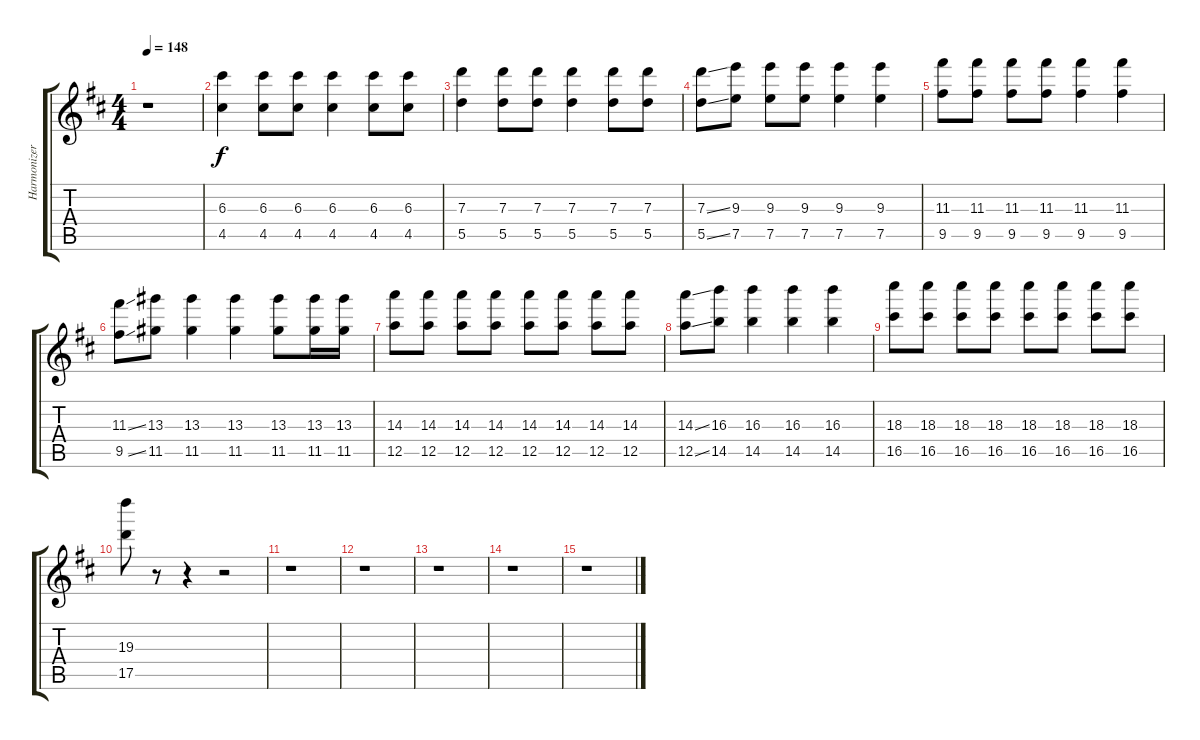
\track ("Harmonizer effect" "Harmonizer") {instrument distortionguitar}
\staff {score tabs}
\tuning (E5 B4 G4 D4 A3 E3) {hide}
\ts (4 4)
\tempo 148
\clef g2
\ks d
r.1{dy f} |
(6.3 4.5).4 (6.3 4.5).8 (6.3 4.5).8 (6.3 4.5).4 (6.3 4.5).8 (6.3 4.5).8 |
(7.3 5.5).4 (7.3 5.5).8 (7.3 5.5).8 (7.3 5.5).4 (7.3 5.5).8 (7.3 5.5).8 |
(7.3{ss} 5.5{ss}).8 (9.3 7.5).8 (9.3 7.5).8 (9.3 7.5).8 (9.3 7.5).4 (9.3 7.5).4 |
(11.3 9.5).8 (11.3 9.5).8 (11.3 9.5).8 (11.3 9.5).8 (11.3 9.5).4 (11.3 9.5).4 |
(11.3{ss} 9.5{ss}).8 (13.3 11.5).8 (13.3 11.5).4 (13.3 11.5).4 (13.3 11.5).8 (13.3 11.5).16 (13.3 11.5).16 |
(14.3 12.5).8 (14.3 12.5).8 (14.3 12.5).8 (14.3 12.5).8 (14.3 12.5).8 (14.3 12.5).8 (14.3 12.5).8 (14.3 12.5).8 |
(14.3{ss} 12.5{ss}).8 (16.3 14.5).8 (16.3 14.5).4 (16.3 14.5).4 (16.3 14.5).4 |
(18.3 16.5).8 (18.3 16.5).8 (18.3 16.5).8 (18.3 16.5).8 (18.3 16.5).8 (18.3 16.5).8 (18.3 16.5).8 (18.3 16.5).8 |
(19.3 17.5).8 r.8 r.4 r.2 |
r.1 |
r.1 |
r.1 |
r.1 |
r.1
